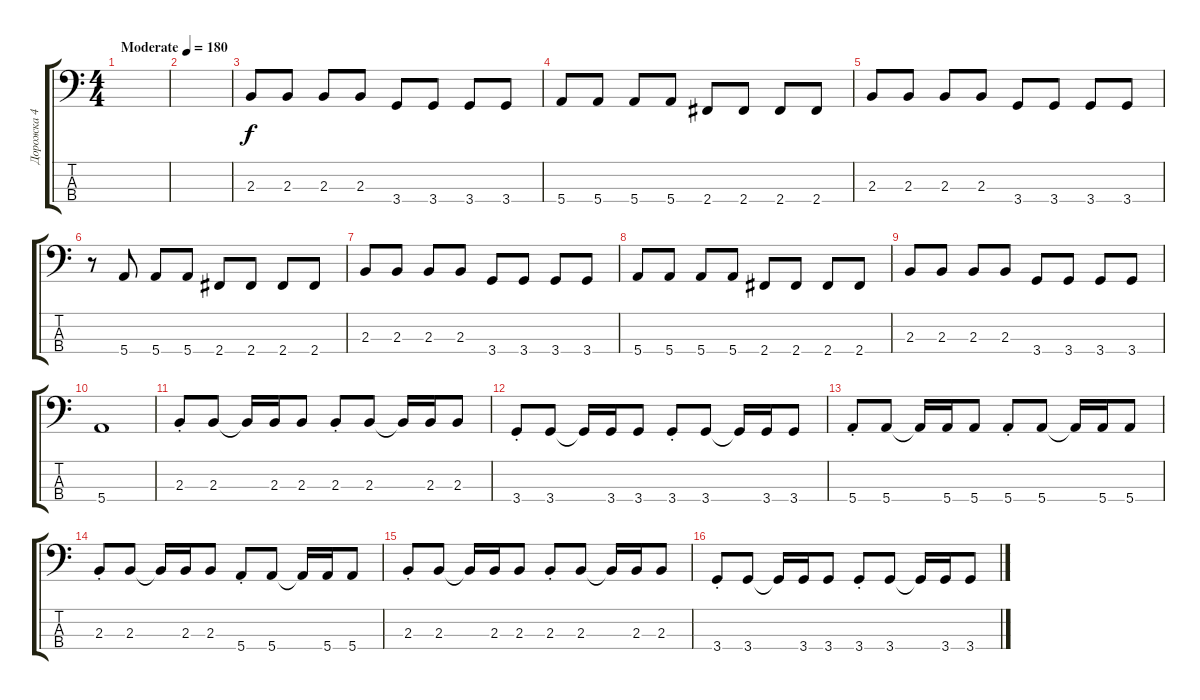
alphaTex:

\track ("Дорожка 4" "Дорожка 4") {instrument electricbassfinger}
\staff {score tabs}
\tuning (G2 D2 A1 E1) {hide}
\ts (4 4)
\tempo (180 "Moderate")
\clef f4
\ks c
|
|
2.3.8 2.3.8 2.3.8 2.3.8 3.4.8 3.4.8 3.4.8 3.4.8 |
5.4.8 5.4.8 5.4.8 5.4.8 2.4.8 2.4.8 2.4.8 2.4.8 |
2.3.8 2.3.8 2.3.8 2.3.8 3.4.8 3.4.8 3.4.8 3.4.8 |
r.8 5.4.8 5.4.8 5.4.8 2.4.8 2.4.8 2.4.8 2.4.8 |
2.3.8 2.3.8 2.3.8 2.3.8 3.4.8 3.4.8 3.4.8 3.4.8 |
5.4.8 5.4.8 5.4.8 5.4.8 2.4.8 2.4.8 2.4.8 2.4.8 |
2.3.8 2.3.8 2.3.8 2.3.8 3.4.8 3.4.8 3.4.8 3.4.8 |
5.4.1 |
2.3{st}.8 2.3.8 2.3{t}.16 2.3.16 2.3.8 2.3{st}.8 2.3.8 2.3{t}.16 2.3.16 2.3.8 |
3.4{st}.8 3.4.8 3.4{t}.16 3.4.16 3.4.8 3.4{st}.8 3.4.8 3.4{t}.16 3.4.16 3.4.8 |
5.4{st}.8 5.4.8 5.4{t}.16 5.4.16 5.4.8 5.4{st}.8 5.4.8 5.4{t}.16 5.4.16 5.4.8 |
2.3{st}.8 2.3.8 2.3{t}.16 2.3.16 2.3.8 5.4{st}.8 5.4.8 5.4{t}.16 5.4.16 5.4.8 |
2.3{st}.8 2.3.8 2.3{t}.16 2.3.16 2.3.8 2.3{st}.8 2.3.8 2.3{t}.16 2.3.16 2.3.8 |
3.4{st}.8 3.4.8 3.4{t}.16 3.4.16 3.4.8 3.4{st}.8 3.4.8 3.4{t}.16 3.4.16 3.4.8
